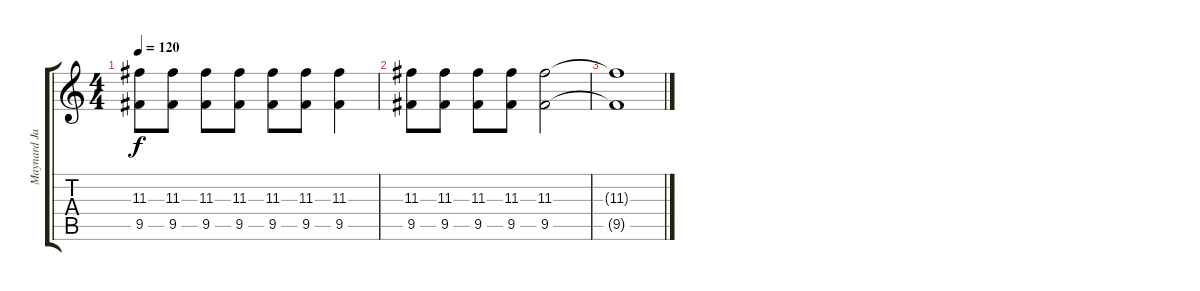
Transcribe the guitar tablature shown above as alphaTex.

\track ("Maynard James Keenan" "Maynard Ja") {instrument overdrivenguitar}
\staff {score tabs}
\tuning (E4 B3 G3 D3 A2 E2) {hide}
\ts (4 4)
\tempo 120
\clef g2
\ks c
(11.3 9.5).8{dy f} (11.3 9.5).8 (11.3 9.5).8 (11.3 9.5).8 (11.3 9.5).8 (11.3 9.5).8 (11.3 9.5).4 |
(11.3 9.5).8 (11.3 9.5).8 (11.3 9.5).8 (11.3 9.5).8 (11.3 9.5).2{volume 0} |
(11.3{t} 9.5{t}).1
